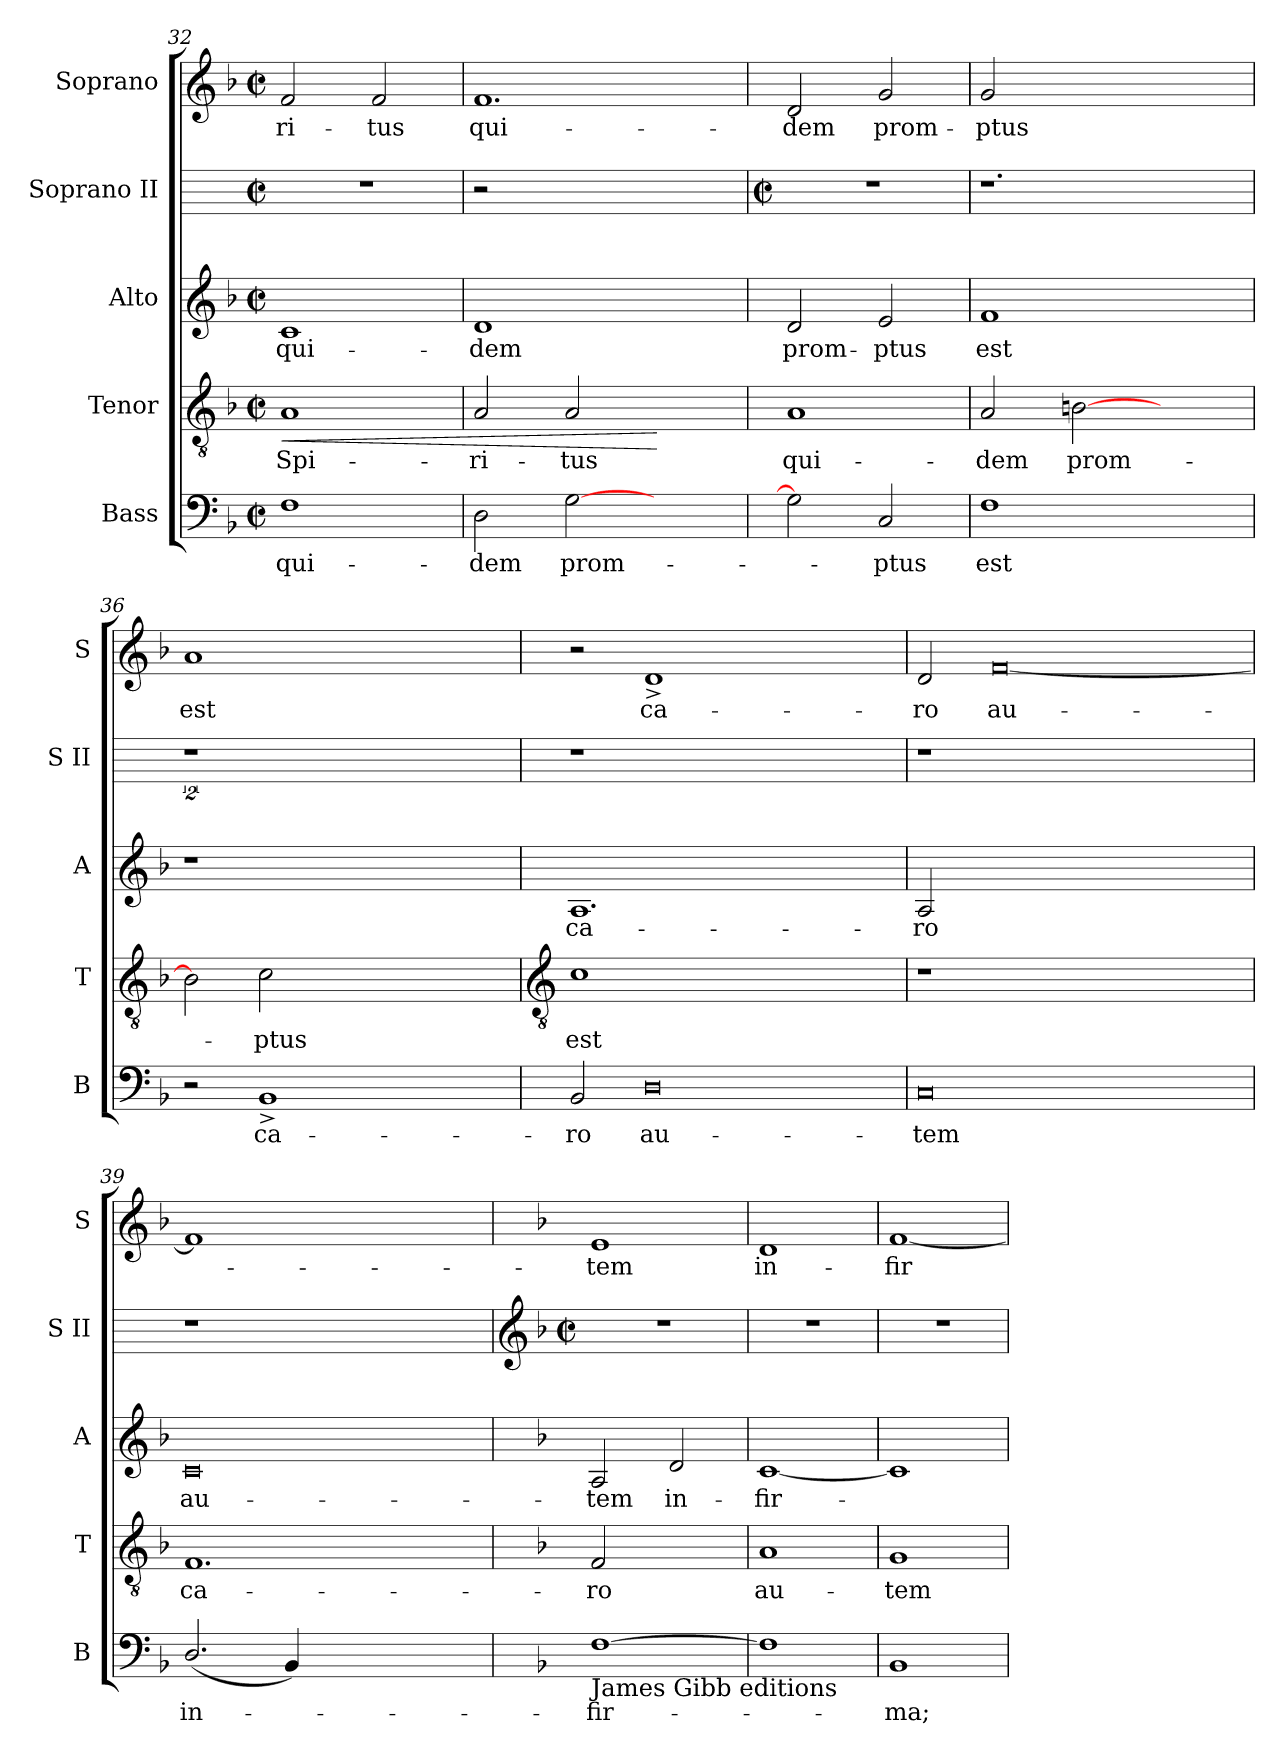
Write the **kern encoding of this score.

**kern	**text	**kern	**text	**dynam	**kern	**text	**kern	**kern	**text
*part5	*part5	*part4	*part4	*part4	*part3	*part3	*part2	*part1	*part1
*staff5	*staff5	*staff4	*staff4	*staff4	*staff3	*staff3	*staff2	*staff1	*staff1
*I"Bass	*	*I"Tenor	*	*	*I"Alto	*	*I"Soprano II	*I"Soprano	*
*I'B	*	*I'T	*	*	*I'A	*	*I'S II	*I'S	*
*clefF4	*	*clefGv2	*	*	*clefG2	*	*	*clefG2	*
*k[b-]	*	*k[b-]	*	*	*k[b-]	*	*	*k[b-]	*
*F:	*	*F:	*	*	*F:	*	*	*F:	*
*M2/2	*	*M2/2	*	*	*M2/2	*	*M2/2	*M2/2	*
*met(c|)	*	*met(c|)	*	*	*met(c|)	*	*met(c|)	*met(c|)	*
=32	=32	=32	=32	=32	=32	=32	=32	=32	=32
!	!LO:LY:b	!	!LO:LY:b	!LO:HP:b	!	!LO:LY:b	!	!	!LO:LY:b
1F	qui-	1A	Spi-	<	1c	qui-	1r	2f	-ri-
!	!	!	!	!	!	!	!	!	!LO:LY:b
.	.	.	.	.	.	.	.	2f	-tus
=33	=33	=33	=33	=33	=33	=33	=33	=33	=33
!	!LO:LY:b	!	!LO:LY:b	!	!	!LO:LY:b	!	!	!LO:LY:b
2D	-dem	2A	-ri-	.	1d	-dem	2r	1.f	qui-
!	!LO:LY:b	!	!LO:LY:b	!	!	!	!	!	!
[2G	prom-	2A	-tus	.	.	.	1ryy	.	.
2ryy	.	2ryy	.	[	2ryy	.	.	.	.
!!LO:LB:g=z
=34	=34	=34	=34	=34	=34	=34	=34	=34	=34
*	*	*	*	*	*	*	*M2/2	*	*
*	*	*	*	*	*	*	*met(c|)	*	*
!	!	!	!LO:LY:b	!	!	!LO:LY:b	!	!	!LO:LY:b
2G]	.	1A	qui-	.	2d	prom-	1r	2d	-dem
!	!LO:LY:b	!	!	!	!	!LO:LY:b	!	!	!LO:LY:b
2C	ptus	.	.	.	2e	-ptus	.	2g	prom-
!!LO:LB:g=z
=35	=35	=35	=35	=35	=35	=35	=35	=35	=35
!	!LO:LY:b	!	!LO:LY:b	!	!	!LO:LY:b	!	!	!LO:LY:b
1F	est	2A	-dem	.	1f	est	1.r	2g	-ptus
!	!	!	!LO:LY:b	!	!	!	!	!	!
.	.	[2Bn	prom-	.	.	.	.	1ryy	.
2ryy	.	2ryy	.	.	2ryy	.	.	.	.
!!LO:LB:g=z
=36	=36	=36	=36	=36	=36	=36	=36	=36	=36
!	!	!	!	!	!	!	!	!	!LO:LY:b
2r	.	2B]	.	.	1r	.	2%5r	1a	est
!	!LO:LY:b	!	!LO:LY:b	!	!	!	!	!	!
1BB-^	ca-	2c	ptus	.	.	.	.	.	.
.	.	1.ryy	.	.	1.ryy	.	.	1.ryy	.
1ryy	.	.	.	.	.	.	.	.	.
!!LO:LB:g=z
=37	=37	=37	=37	=37	=37	=37	=37	=37	=37
*	*	*clefGv2	*	*	*	*	*	*	*
!	!LO:LY:b	!	!LO:LY:b	!	!	!LO:LY:b	!	!	!
2BB-	-ro	1c	est	.	1.A	ca-	1r	2r	.
!	!LO:LY:b	!	!	!	!	!	!	!	!LO:LY:b
0D	au-	.	.	.	.	.	.	1d^	ca-
.	.	1.ryy	.	.	.	.	1.ryy	.	.
.	.	.	.	.	1ryy	.	.	1ryy	.
=38A	=38A	=38A	=38A	=38A	=38A	=38A	=38A	=38A	=38A
!	!LO:LY:b	!	!	!	!	!LO:LY:b	!	!	!LO:LY:b
0C	-tem	1r	.	.	2A	-ro	1r	2d	-ro
!	!	!	!	!	!	!	!	!	!LO:LY:b
.	.	.	.	.	0ryy	.	.	[0f	au-
.	.	1.ryy	.	.	.	.	1.ryy	.	.
2ryy	.	.	.	.	.	.	.	.	.
=39	=39	=39	=39	=39	=39	=39	=39	=39	=39
!	!LO:LY:b	!	!LO:LY:b	!	!	!LO:LY:b	!	!	!
(<2.D/	in-	1.F	ca-	.	0c	au-	1r	1f]	.
4BB-)	.	.	.	.	.	.	.	.	.
1ryy	.	.	.	.	.	.	1ryy	1ryy	.
.	.	2ryy	.	.	.	.	.	.	.
!!LO:LB:g=z
=39A	=39A	=39A	=39A	=39A	=39A	=39A	=39A	=39A	=39A
*	*	*	*	*	*	*	*clefG2	*	*
*	*	*	*	*	*	*	*k[b-]	*	*
*	*	*	*	*	*	*	*F:	*	*
*	*	*	*	*	*	*	*M2/2	*	*
*	*	*	*	*	*	*	*met(c|)	*	*
!LO:TX:b:t=James Gibb editions	!	!	!	!	!	!	!	!	!
!	!LO:LY:b	!	!LO:LY:b	!	!	!LO:LY:b	!	!	!LO:LY:b
[1F	fir-	2F	-ro	.	2A	-tem	1r	1e	tem
!	!	!	!	!	!	!LO:LY:b	!	!	!
.	.	2ryy	.	.	2d	in-	.	.	.
!!LO:LB:g=z
=40	=40	=40	=40	=40	=40	=40	=40	=40	=40
!	!	!	!LO:LY:b	!	!	!LO:LY:b	!	!	!LO:LY:b
1F]	.	1A	au-	.	[1c	-fir-	1r	1d	in-
!!LO:LB:g=z
=41A	=41A	=41A	=41A	=41A	=41A	=41A	=41A	=41A	=41A
!	!LO:LY:b	!	!LO:LY:b	!	!	!	!	!	!LO:LY:b
1BB-	ma;	1G	-tem	.	1c]	.	1r	[1f	-fir-
=	=	=	=	=	=	=	=	=	=
*-	*-	*-	*-	*-	*-	*-	*-	*-	*-
